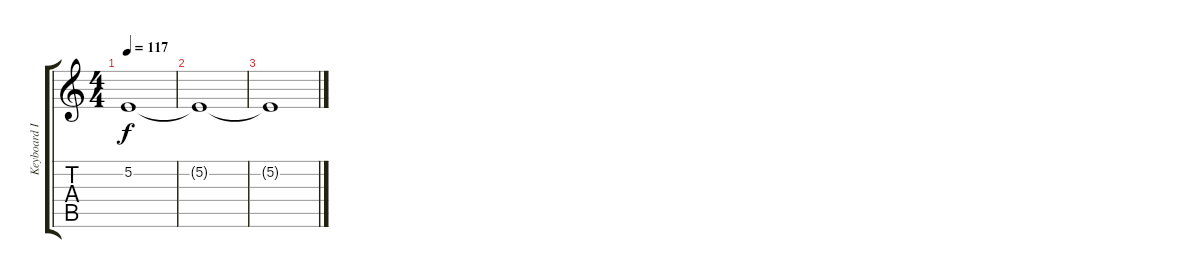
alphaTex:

\track ("Keyboard I" "Keyboard I") {instrument guitarfretnoise}
\staff {score tabs}
\tuning (E4 B3 G3 D3 A2 E2) {hide}
\ts (4 4)
\tempo 117
\clef g2
\ks c
5.2{t}.1{dy f volume 6} |
5.2{t}.1{volume 4} |
5.2{t}.1{volume 3}
